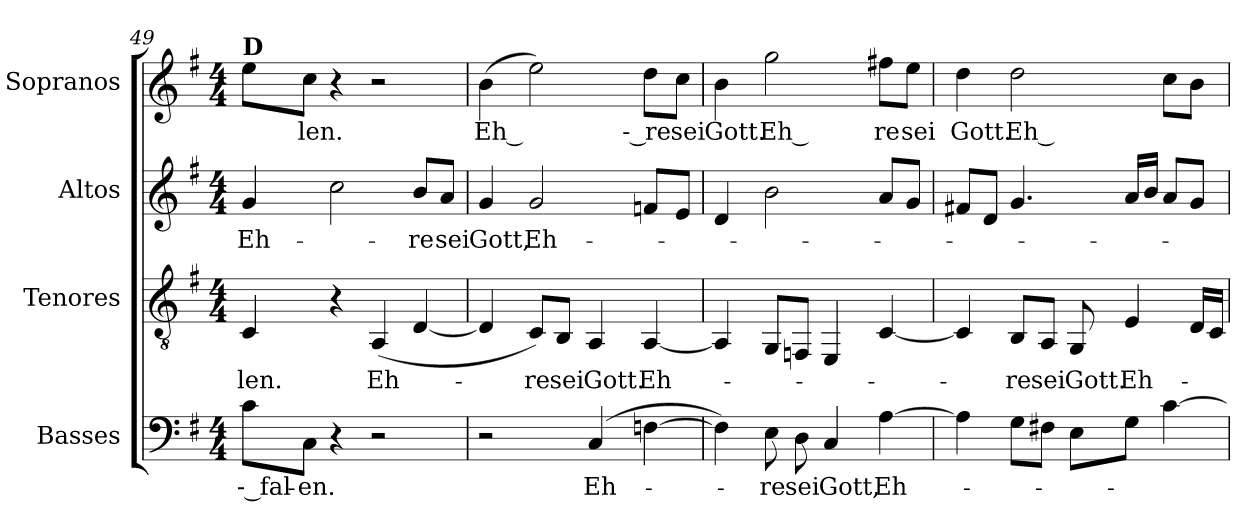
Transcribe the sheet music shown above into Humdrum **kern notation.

**kern	**text	**kern	**text	**kern	**text	**kern	**text
*part4	*part4	*part3	*part3	*part2	*part2	*part1	*part1
*staff4	*staff4	*staff3	*staff3	*staff2	*staff2	*staff1	*staff1
*I"Basses	*	*I"Tenores	*	*I"Altos	*	*I"Sopranos	*
!!LO:LB:g=z
*clefF4	*	*clefGv2	*	*clefG2	*	*clefG2	*
*k[f#]	*	*k[f#]	*	*k[f#]	*	*k[f#]	*
*G:	*	*G:	*	*G:	*	*G:	*
*M4/4	*	*M4/4	*	*M4/4	*	*M4/4	*
=49	=49	=49	=49	=49	=49	=49	=49
!	!LO:LY:b:color=#000000	!	!	!	!	!	!
!	!	!	!LO:LY:b:color=#000000	!	!	!	!
!	!	!	!	!	!LO:LY:b:color=#000000	!	!
!	!	!	!	!	!	!LO:TX:a:B:t=D	!
!	!	!	!	!	!	!	!LO:LY:b:color=#000000
8ci\L	-- fal-	4Ci/	-len.	4gi/	Eh-	8eei\L	--
!	!LO:LY:b:color=#000000	!	!	!	!	!	!
!	!	!	!	!	!	!	!LO:LY:b:color=#000000
8Ci\J	-en.	.	.	.	.	8cci\J	len.
4r	.	4r	.	2cci\	.	4r	.
!	!	!	!LO:LY:b:color=#000000	!	!	!	!
2r	.	(4AAi/	Eh-	.	.	2r	.
!	!	!	!	!	!LO:LY:b:color=#000000	!	!
.	.	[4Di/	.	8bi/L	-re	.	.
!	!	!	!	!	!LO:LY:b:color=#000000	!	!
.	.	.	.	8ai/J	sei	.	.
=50	=50	=50	=50	=50	=50	=50	=50
!	!	!	!	!	!LO:LY:b:color=#000000	!	!
!	!	!	!	!	!	!	!LO:LY:b:color=#000000
2r	.	4Di/]	.	4gi/	Gott,	(4bi\	Eh --
!	!	!	!LO:LY:b:color=#000000	!	!	!	!
!	!	!	!	!	!LO:LY:b:color=#000000	!	!
.	.	8Ci/L)	-re	2gi/	Eh-	2eei\)	.
!	!	!	!LO:LY:b:color=#000000	!	!	!	!
.	.	8BBi/J	sei	.	.	.	.
!	!LO:LY:b:color=#000000	!	!	!	!	!	!
!	!	!	!LO:LY:b:color=#000000	!	!	!	!
(4Ci/	Eh-	4AAi/	Gott.	.	.	.	.
!	!	!	!LO:LY:b:color=#000000	!	!	!	!
!	!	!	!	!	!	!	!LO:LY:b:color=#000000
[4Fni\	.	[4AAi/	Eh-	8fni/L	.	8ddi\L	-- re
!	!	!	!	!	!	!	!LO:LY:b:color=#000000
.	.	.	.	8ei/J	.	8cci\J	sei
=51	=51	=51	=51	=51	=51	=51	=51
!	!	!	!	!	!	!	!LO:LY:b:color=#000000
4Fi\])	.	4AAi/]	.	4di/	.	4bi\	Gott.
!	!LO:LY:b:color=#000000	!	!	!	!	!	!
!	!	!	!	!	!	!	!LO:LY:b:color=#000000
8Ei\	-re	8GGi/L	.	2bi\	.	2ggi\	Eh --
!	!LO:LY:b:color=#000000	!	!	!	!	!	!
8Di\	sei	8FFni/J	.	.	.	.	.
!	!LO:LY:b:color=#000000	!	!	!	!	!	!
4Ci/	Gott,	4EEi/	.	.	.	.	.
!	!LO:LY:b:color=#000000	!	!	!	!	!	!
!	!	!	!	!	!	!	!LO:LY:b:color=#000000
[4Ai\	Eh-	[4Ci/	.	8ai/L	.	8ff#Xi\L	-re
!	!	!	!	!	!	!	!LO:LY:b:color=#000000
.	.	.	.	8gi/J	.	8eei\J	sei
=52	=52	=52	=52	=52	=52	=52	=52
!	!	!	!	!	!	!	!LO:LY:b:color=#000000
4Ai\]	.	4Ci/]	.	8f#Xi/L	.	4ddi\	Gott.
.	.	.	.	8di/J	.	.	.
!	!	!	!LO:LY:b:color=#000000	!	!	!	!
!	!	!	!	!	!	!	!LO:LY:b:color=#000000
8Gi\L	.	8BBi/L	-re	4.gi/	.	2ddi\	Eh --
!	!	!	!LO:LY:b:color=#000000	!	!	!	!
8F#Xi\J	.	8AAi/J	sei	.	.	.	.
!	!	!	!LO:LY:b:color=#000000	!	!	!	!
8Ei\L	.	8GGi/	Gott.	.	.	.	.
!	!	!	!LO:LY:b:color=#000000	!	!	!	!
8Gi\J	.	4Ei/	Eh-	16ai/LL	.	.	.
.	.	.	.	16bi/JJ	.	.	.
[4ci\	.	.	.	8ai/L	.	8cci\L	.
.	.	16Di/LL	.	8gi/J	.	8bi\J	.
.	.	16Ci/JJ	.	.	.	.	.
=	=	=	=	=	=	=	=
*-	*-	*-	*-	*-	*-	*-	*-
